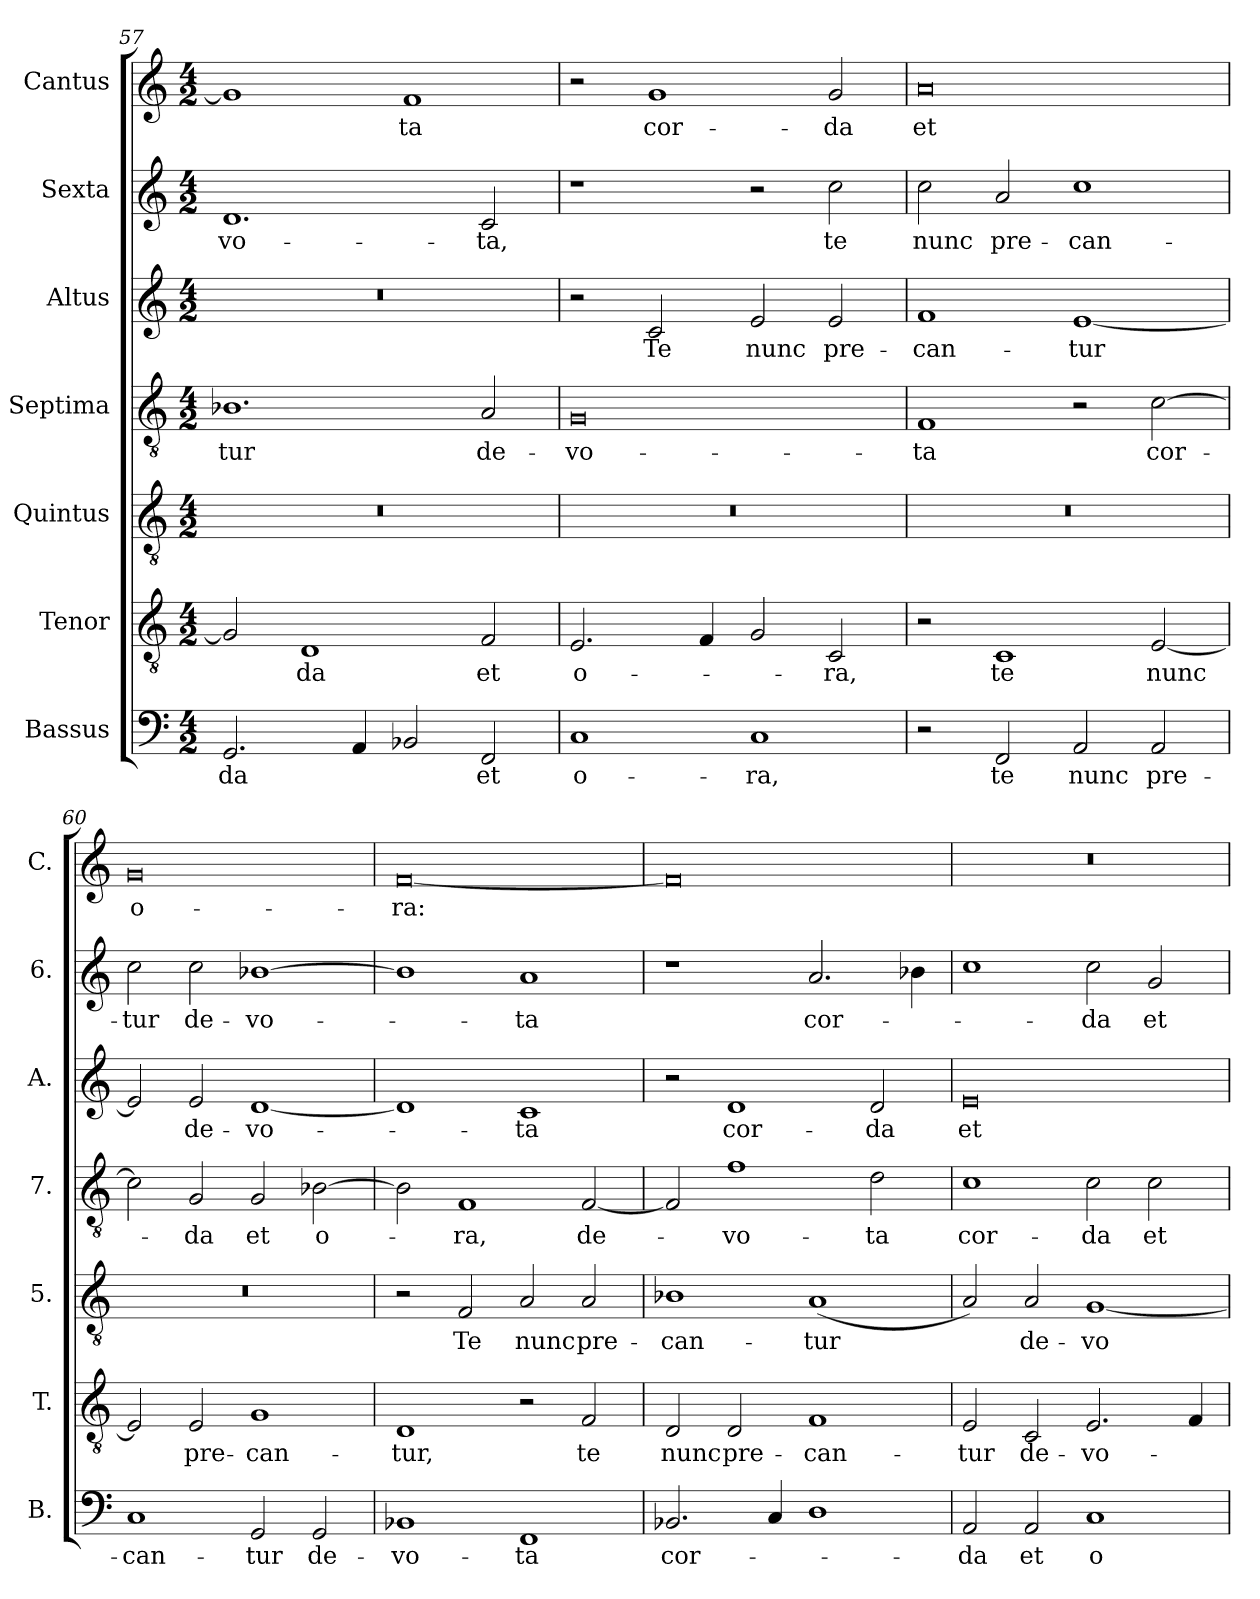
**kern	**text	**kern	**text	**kern	**text	**kern	**text	**kern	**text	**kern	**text	**kern	**text
*part7	*part7	*part6	*part6	*part5	*part5	*part4	*part4	*part3	*part3	*part2	*part2	*part1	*part1
*staff7	*staff7	*staff6	*staff6	*staff5	*staff5	*staff4	*staff4	*staff3	*staff3	*staff2	*staff2	*staff1	*staff1
*I"Bassus	*	*I"Tenor	*	*I"Quintus	*	*I"Septima	*	*I"Altus	*	*I"Sexta	*	*I"Cantus	*
*I'B.	*	*I'T.	*	*I'5.	*	*I'7.	*	*I'A.	*	*I'6.	*	*I'C.	*
*clefF4	*	*clefGv2	*	*clefGv2	*	*clefGv2	*	*clefG2	*	*clefG2	*	*clefG2	*
*k[]	*	*k[]	*	*k[]	*	*k[]	*	*k[]	*	*k[]	*	*k[]	*
*M4/2	*	*M4/2	*	*M4/2	*	*M4/2	*	*M4/2	*	*M4/2	*	*M4/2	*
=57	=57	=57	=57	=57	=57	=57	=57	=57	=57	=57	=57	=57	=57
2.GG/	-da	2G/]	.	0r	.	1.B-X	-tur	0r	.	1.d	-vo-	1g]	.
.	.	1D	-da	.	.	.	.	.	.	.	.	.	.
4AA/	.	.	.	.	.	.	.	.	.	.	.	.	.
2BB-X/	.	.	.	.	.	.	.	.	.	.	.	1f	-ta
2FF/	et	2F/	et	.	.	2A/	de-	.	.	2c/	-ta,	.	.
=58	=58	=58	=58	=58	=58	=58	=58	=58	=58	=58	=58	=58	=58
1C	o-	2.E/	o-	0r	.	0G	-vo-	2r	.	1r	.	2r	.
.	.	.	.	.	.	.	.	2c/	Te	.	.	1g	cor-
.	.	4F/	.	.	.	.	.	.	.	.	.	.	.
1C	-ra,	2G/	.	.	.	.	.	2e/	nunc	2r	.	.	.
.	.	2C/	-ra,	.	.	.	.	2e/	pre-	2cc\	te	2g/	-da
!!LO:LB:g=z
=59	=59	=59	=59	=59	=59	=59	=59	=59	=59	=59	=59	=59	=59
2r	.	2r	.	0r	.	1F	-ta	1f	-can-	2cc\	nunc	0a	et
2FF/	te	1C	te	.	.	.	.	.	.	2a/	pre-	.	.
2AA/	nunc	.	.	.	.	2r	.	[1e	-tur	1cc	-can-	.	.
2AA/	pre-	[2E/	nunc	.	.	[2c\	cor-	.	.	.	.	.	.
=60	=60	=60	=60	=60	=60	=60	=60	=60	=60	=60	=60	=60	=60
1C	-can-	2E/]	.	0r	.	2c\]	.	2e/]	.	2cc\	-tur	0g	o-
.	.	2E/	pre-	.	.	2G/	-da	2e/	de-	2cc\	de-	.	.
2GG/	-tur	1G	-can-	.	.	2G/	et	[1d	-vo-	[1b-X	-vo-	.	.
2GG/	de-	.	.	.	.	[2B-X\	o-	.	.	.	.	.	.
=61	=61	=61	=61	=61	=61	=61	=61	=61	=61	=61	=61	=61	=61
1BB-X	-vo-	1D	-tur,	2r	.	2B-\]	.	1d]	.	1b-]	.	[0f	-ra:
.	.	.	.	2F/	Te	1F	-ra,	.	.	.	.	.	.
1FF	-ta	2r	.	2A/	nunc	.	.	1c	-ta	1a	-ta	.	.
.	.	2F/	te	2A/	pre-	[2F/	de-	.	.	.	.	.	.
=62	=62	=62	=62	=62	=62	=62	=62	=62	=62	=62	=62	=62	=62
2.BB-X/	cor-	2D/	nunc	1B-X	-can-	2F/]	.	2r	.	1r	.	0f]	.
.	.	2D/	pre-	.	.	1f	-vo-	1d	cor-	.	.	.	.
4C/	.	.	.	.	.	.	.	.	.	.	.	.	.
1D	.	1F	-can-	(<1A	-tur	.	.	.	.	2.a/	cor-	.	.
.	.	.	.	.	.	2d\	-ta	2d/	-da	.	.	.	.
.	.	.	.	.	.	.	.	.	.	4b-X\	.	.	.
=63	=63	=63	=63	=63	=63	=63	=63	=63	=63	=63	=63	=63	=63
2AA/	-da	2E/	-tur	2A/)	.	1c	cor-	0e	et	1cc	.	0r	.
2AA/	et	2C/	de-	2A/	de-	.	.	.	.	.	.	.	.
1C	o-	2.E/	-vo-	[1G	-vo-	2c\	-da	.	.	2cc\	-da	.	.
.	.	.	.	.	.	2c\	et	.	.	2g/	et	.	.
.	.	4F/	.	.	.	.	.	.	.	.	.	.	.
=	=	=	=	=	=	=	=	=	=	=	=	=	=
*-	*-	*-	*-	*-	*-	*-	*-	*-	*-	*-	*-	*-	*-
